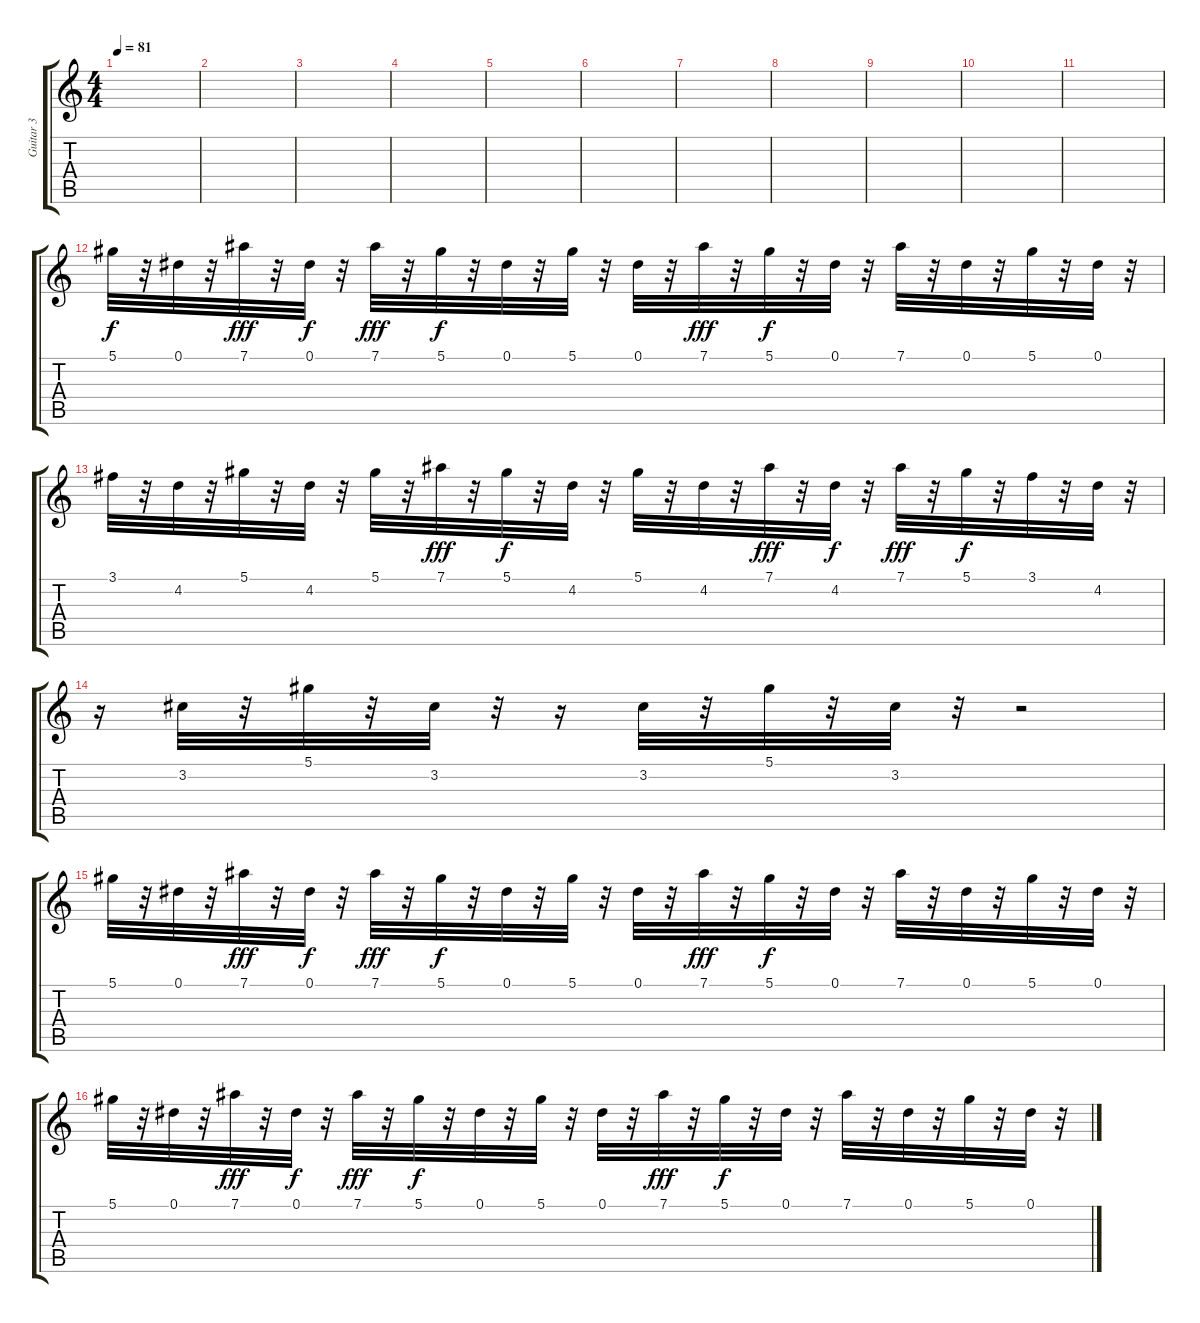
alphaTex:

\track ("Guitar 3" "Guitar 3") {instrument distortionguitar}
\staff {score tabs}
\tuning (Eb4 Bb3 Gb3 Db3 Ab2 Eb2) {hide}
\ts (4 4)
\tempo 81
\clef g2
\ks c
|
|
|
|
|
|
|
|
|
|
|
5.1.32 r.32 0.1.32 r.32 7.1.32{dy fff} r.32 0.1.32{dy f} r.32 7.1.32{dy fff} r.32 5.1.32{dy f} r.32 0.1.32 r.32 5.1.32 r.32 0.1.32 r.32 7.1.32{dy fff} r.32 5.1.32{dy f} r.32 0.1.32 r.32 7.1.32 r.32 0.1.32 r.32 5.1.32 r.32 0.1.32 r.32 |
3.1.32 r.32 4.2.32 r.32 5.1.32 r.32 4.2.32 r.32 5.1.32 r.32 7.1.32{dy fff} r.32 5.1.32{dy f} r.32 4.2.32 r.32 5.1.32 r.32 4.2.32 r.32 7.1.32{dy fff} r.32 4.2.32{dy f} r.32 7.1.32{dy fff} r.32 5.1.32{dy f} r.32 3.1.32 r.32 4.2.32 r.32 |
r.16 3.2.32 r.32 5.1.32 r.32 3.2.32 r.32 r.16 3.2.32 r.32 5.1.32 r.32 3.2.32 r.32 r.2 |
5.1.32 r.32 0.1.32 r.32 7.1.32{dy fff} r.32 0.1.32{dy f} r.32 7.1.32{dy fff} r.32 5.1.32{dy f} r.32 0.1.32 r.32 5.1.32 r.32 0.1.32 r.32 7.1.32{dy fff} r.32 5.1.32{dy f} r.32 0.1.32 r.32 7.1.32 r.32 0.1.32 r.32 5.1.32 r.32 0.1.32 r.32 |
5.1.32 r.32 0.1.32 r.32 7.1.32{dy fff} r.32 0.1.32{dy f} r.32 7.1.32{dy fff} r.32 5.1.32{dy f} r.32 0.1.32 r.32 5.1.32 r.32 0.1.32 r.32 7.1.32{dy fff} r.32 5.1.32{dy f} r.32 0.1.32 r.32 7.1.32 r.32 0.1.32 r.32 5.1.32 r.32 0.1.32 r.32
